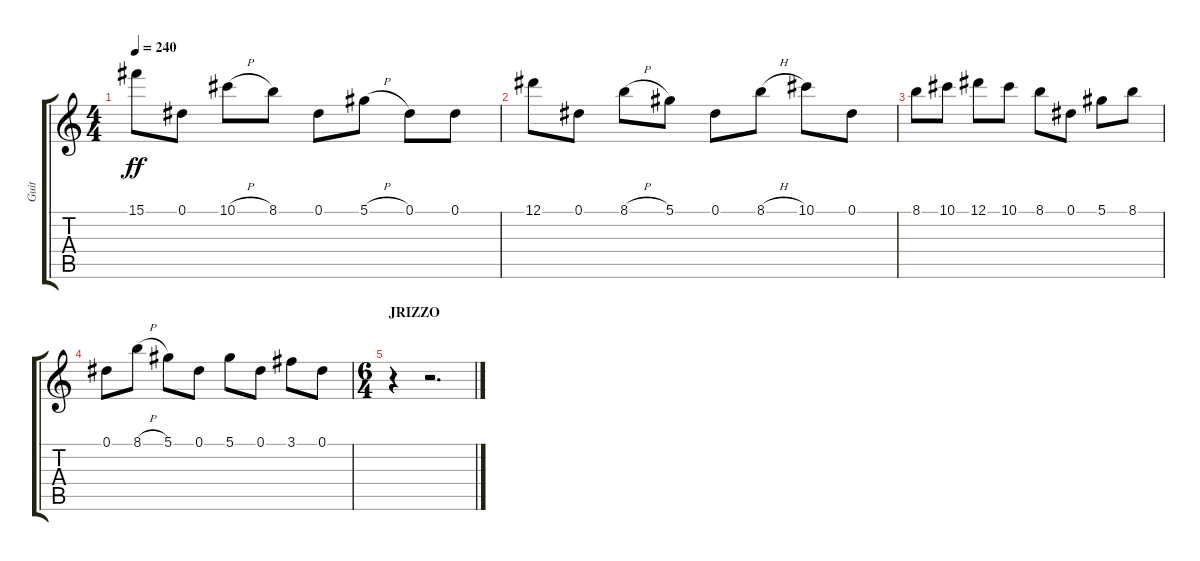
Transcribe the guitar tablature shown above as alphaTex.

\track ("Guit" "Guit") {instrument overdrivenguitar}
\staff {score tabs}
\tuning (Eb4 Bb3 Gb3 Db3 Gb2 Db2) {hide}
\ts (4 4)
\tempo 240
\clef g2
\ks c
15.1.8{dy ff} 0.1.8 10.1{h}.8 8.1.8 0.1.8 5.1{h}.8 0.1.8 0.1.8 |
12.1.8 0.1.8 8.1{h}.8 5.1.8 0.1.8 8.1{h}.8 10.1.8 0.1.8 |
8.1.8 10.1.8 12.1.8 10.1.8 8.1.8 0.1.8 5.1.8 8.1.8 |
0.1.8 8.1{h}.8 5.1.8 0.1.8 5.1.8 0.1.8 3.1.8 0.1.8 |
\ts (6 4)
\section ("" "JRIZZO")
r.4 r.2{d}
